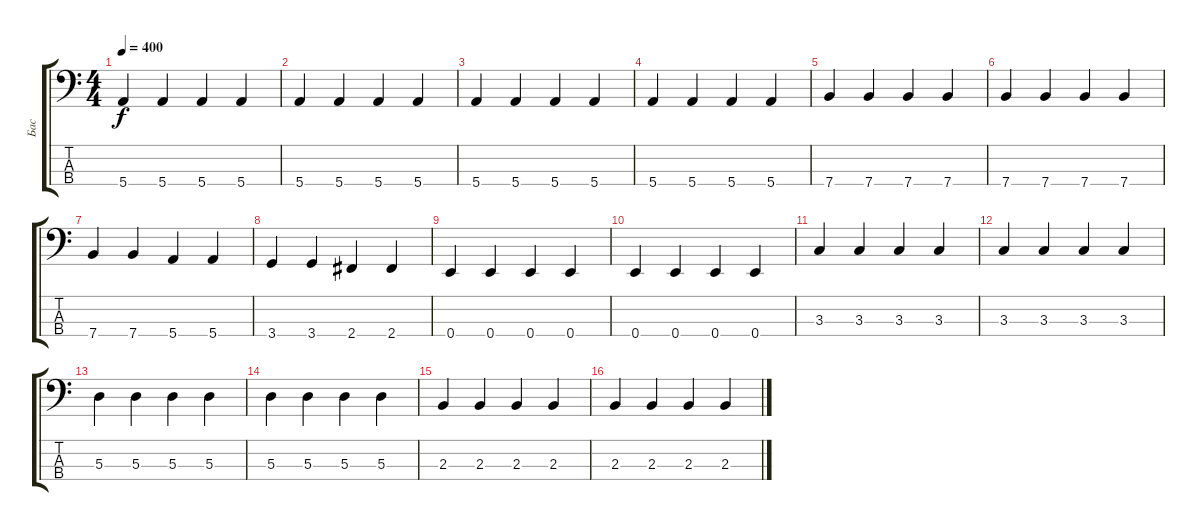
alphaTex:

\track ("Бас" "Бас") {instrument electricbassfinger}
\staff {score tabs}
\tuning (G2 D2 A1 E1) {hide}
\ts (4 4)
\tempo 400
\clef f4
\ks c
5.4.4{dy f} 5.4.4 5.4.4 5.4.4 |
5.4.4 5.4.4 5.4.4 5.4.4 |
5.4.4 5.4.4 5.4.4 5.4.4 |
5.4.4 5.4.4 5.4.4 5.4.4 |
7.4.4 7.4.4 7.4.4 7.4.4 |
7.4.4 7.4.4 7.4.4 7.4.4 |
7.4.4 7.4.4 5.4.4 5.4.4 |
3.4.4 3.4.4 2.4.4 2.4.4 |
0.4.4 0.4.4 0.4.4 0.4.4 |
0.4.4 0.4.4 0.4.4 0.4.4 |
3.3.4 3.3.4 3.3.4 3.3.4 |
3.3.4 3.3.4 3.3.4 3.3.4 |
5.3.4 5.3.4 5.3.4 5.3.4 |
5.3.4 5.3.4 5.3.4 5.3.4 |
2.3.4 2.3.4 2.3.4 2.3.4 |
2.3.4 2.3.4 2.3.4 2.3.4
